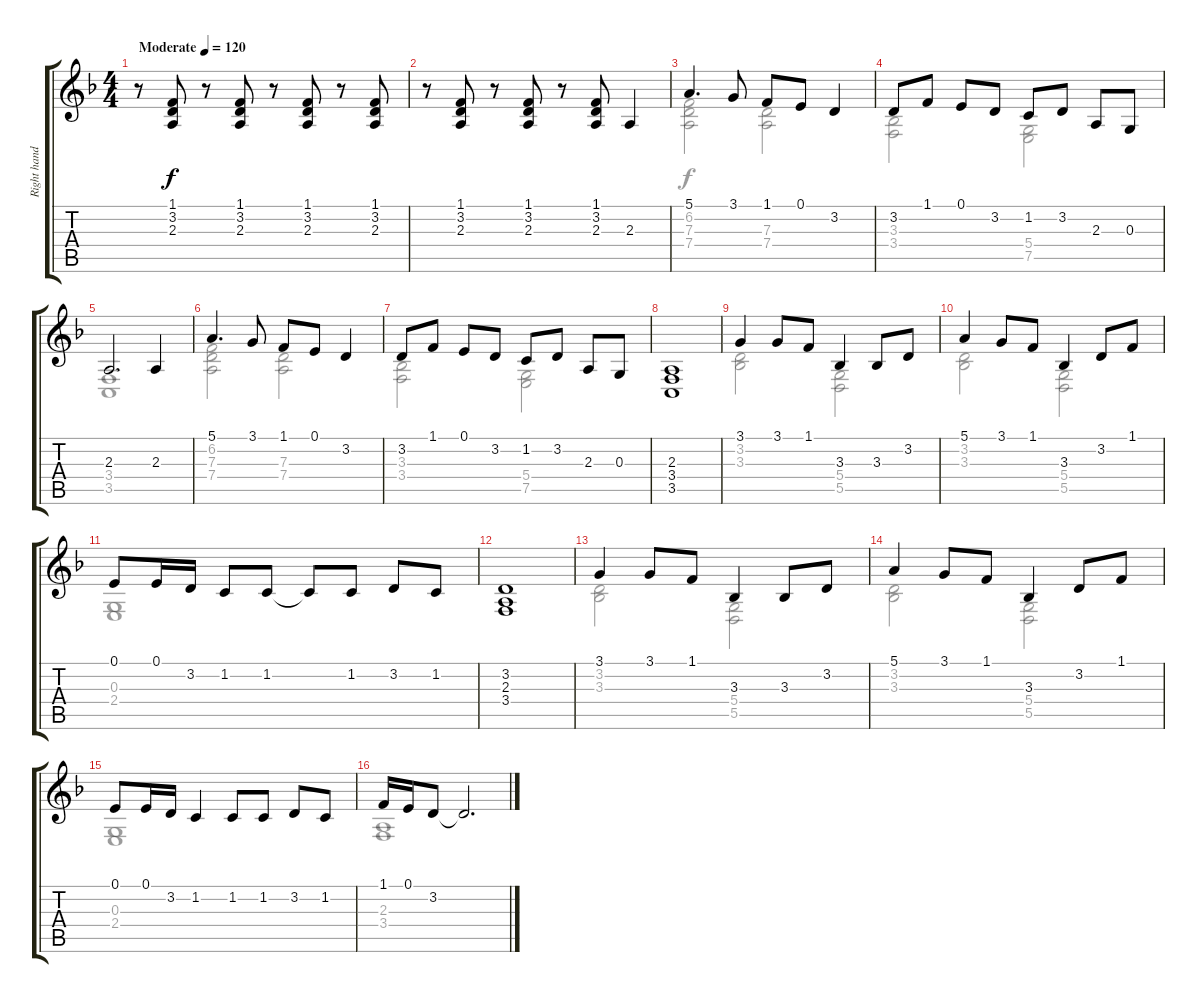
\track ("Right hand" "Right hand") {instrument acousticgrandpiano}
\staff {score tabs}
\tuning (E4 B3 G3 D3 A2 E2) {hide}
\voice
\ts (4 4)
\tempo (120 "Moderate")
\clef g2
\ks f
r.8{dy f instrument acousticgrandpiano} (1.1 3.2 2.3).8 r.8 (1.1 3.2 2.3).8 r.8 (1.1 3.2 2.3).8 r.8 (1.1 3.2 2.3).8 |
r.8 (1.1 3.2 2.3).8 r.8 (1.1 3.2 2.3).8 r.8 (1.1 3.2 2.3).8 2.3.4 |
5.1.4{d} 3.1.8 1.1.8 0.1.8 3.2.4 |
3.2.8 1.1.8 0.1.8 3.2.8 1.2.8 3.2.8 2.3.8 0.3.8 |
2.3.2{d} 2.3.4 |
5.1.4{d} 3.1.8 1.1.8 0.1.8 3.2.4 |
3.2.8 1.1.8 0.1.8 3.2.8 1.2.8 3.2.8 2.3.8 0.3.8 |
(2.3 3.4 3.5).1 |
3.1.4 3.1.8 1.1.8 3.3.4 3.3.8 3.2.8 |
5.1.4 3.1.8 1.1.8 3.3.4 3.2.8 1.1.8 |
0.1.8 0.1.16 3.2.16 1.2.8 1.2.8 1.2{t}.8 1.2.8 3.2.8 1.2.8 |
(3.2 2.3 3.4).1 |
3.1.4 3.1.8 1.1.8 3.3.4 3.3.8 3.2.8 |
5.1.4 3.1.8 1.1.8 3.3.4 3.2.8 1.1.8 |
0.1.8 0.1.16 3.2.16 1.2.4 1.2.8 1.2.8 3.2.8 1.2.8 |
1.1.16 0.1.16 3.2.8 3.2{t}.2{d}
\voice
\clef g2
\ottava regular
\simile none
\ks f
|
|
(6.2 7.3 7.4).2 (7.3 7.4).2 |
(3.3 3.4).2 (5.4 7.5).2 |
(3.4 3.5).1 |
(6.2 7.3 7.4).2 (7.3 7.4).2 |
(3.3 3.4).2 (5.4 7.5).2 |
|
(3.2 3.3).2 (5.4 5.5).2 |
(3.2 3.3).2 (5.4 5.5).2 |
(0.3 2.4).1 |
|
(3.2 3.3).2 (5.4 5.5).2 |
(3.2 3.3).2 (5.4 5.5).2 |
(0.3 2.4).1 |
(2.3 3.4).1
